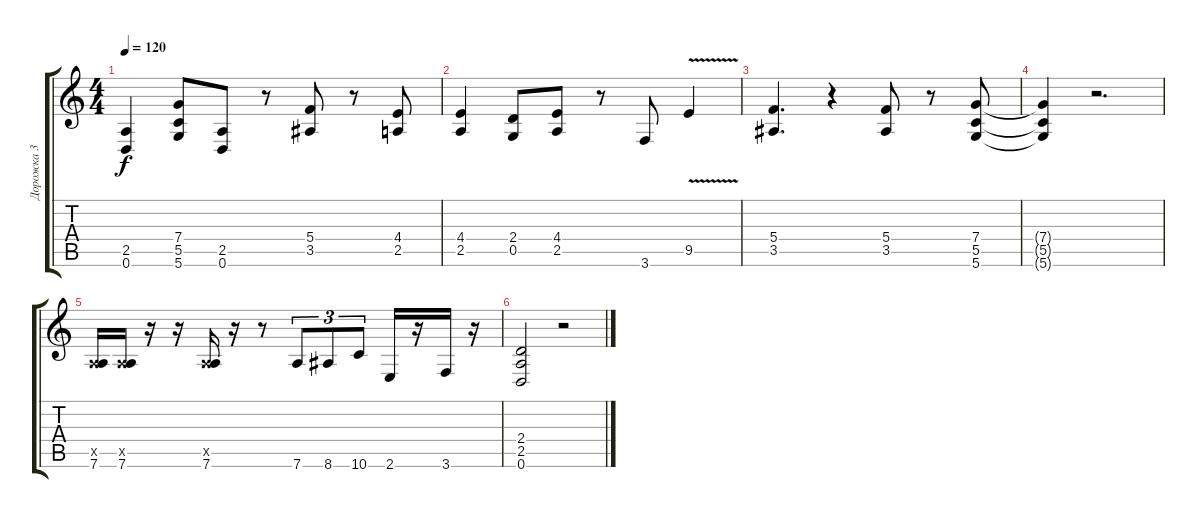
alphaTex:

\track ("Дорожка 3" "Дорожка 3") {instrument distortionguitar}
\staff {score tabs}
\tuning (D4 A3 F3 C3 G2 D2) {hide}
\ts (4 4)
\tempo 120
\clef g2
\ks c
(2.5 0.6).4{dy f} (7.4 5.5 5.6).8 (2.5 0.6).8 r.8 (5.4 3.5).8 r.8 (4.4 2.5).8 |
(4.4 2.5).4 (2.4 0.5).8 (4.4 2.5).8 r.8 3.6.8 9.5{v}.4 |
(5.4 3.5).4{d} r.4 (5.4 3.5).8 r.8 (7.4 5.5 5.6).8 |
(7.4{t} 5.5{t} 5.6{t}).4 r.2{d} |
(2.5{x} 7.6).16 (2.5{x} 7.6).16 r.16 r.16 (2.5{x} 7.6).16 r.16 r.8 7.6.8{tu (3 2)} 8.6.8{tu (3 2)} 10.6.8{tu (3 2)} 2.6.16 r.16 3.6.16 r.16 |
(2.4 2.5 0.6).2 r.2
